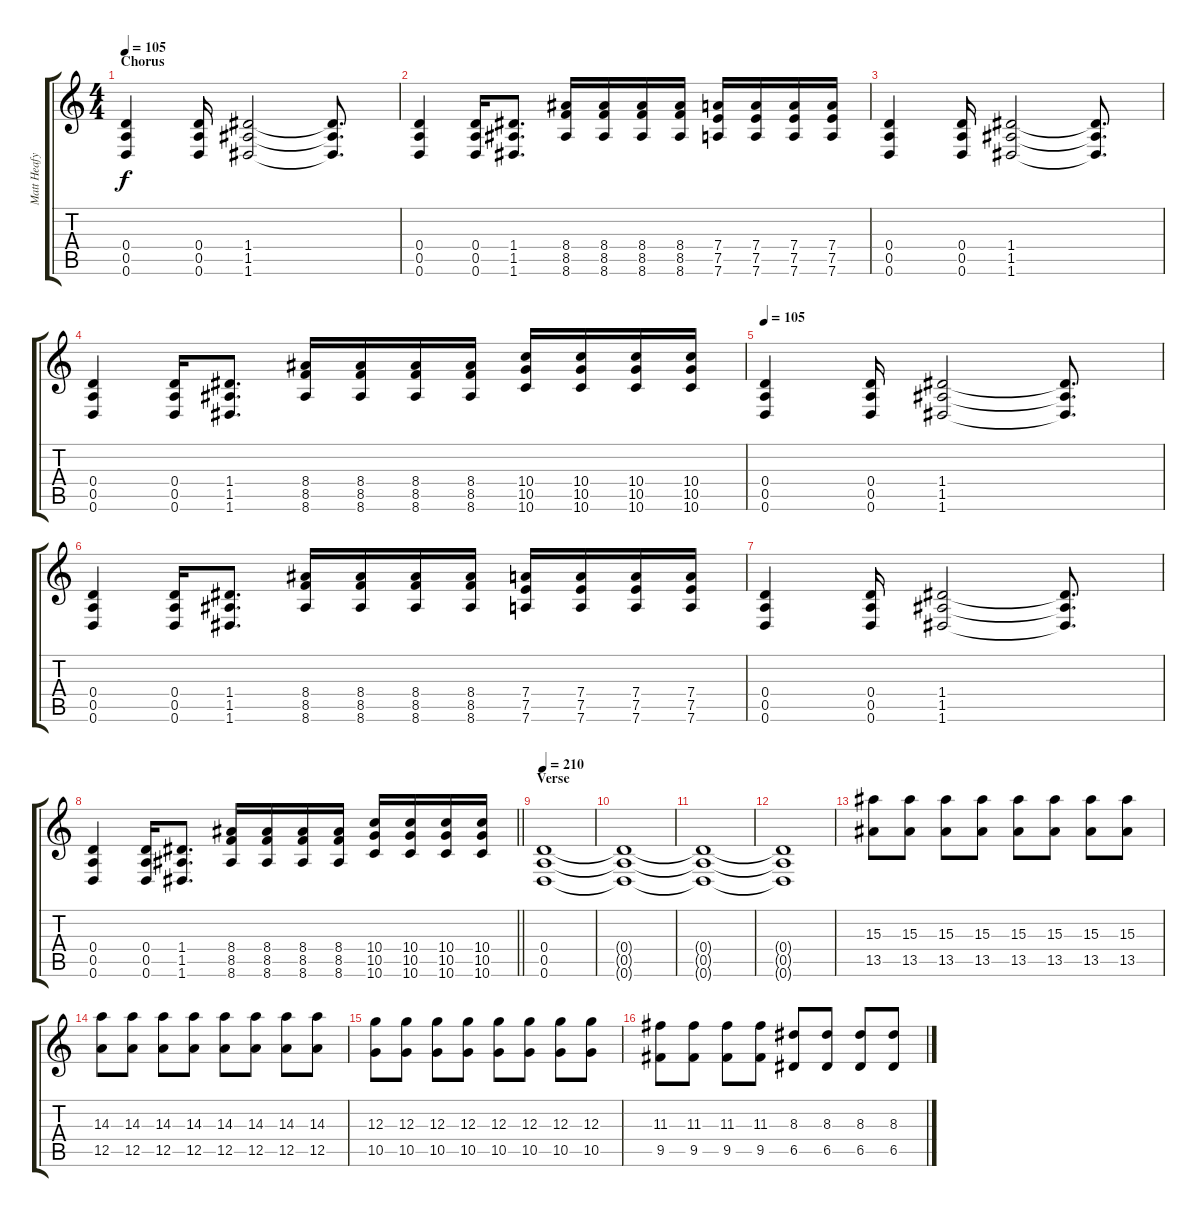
\track ("Matt Heafy" "Matt Heafy") {instrument overdrivenguitar}
\staff {score tabs}
\tuning (E4 B3 G3 D3 A2 D2) {hide}
\ts (4 4)
\section ("" "Chorus")
\tempo 105
\clef g2
\ks c
(0.4 0.5 0.6).4{dy f} (0.4 0.5 0.6).16 (1.4 1.5 1.6).2 (1.4{t} 1.5{t} 1.6{t}).8{d} |
(0.4 0.5 0.6).4 (0.4 0.5 0.6).16 (1.4 1.5 1.6).8{d} (8.4 8.5 8.6).16 (8.4 8.5 8.6).16 (8.4 8.5 8.6).16 (8.4 8.5 8.6).16 (7.4 7.5 7.6).16 (7.4 7.5 7.6).16 (7.4 7.5 7.6).16 (7.4 7.5 7.6).16 |
(0.4 0.5 0.6).4 (0.4 0.5 0.6).16 (1.4 1.5 1.6).2 (1.4{t} 1.5{t} 1.6{t}).8{d} |
(0.4 0.5 0.6).4 (0.4 0.5 0.6).16 (1.4 1.5 1.6).8{d} (8.4 8.5 8.6).16 (8.4 8.5 8.6).16 (8.4 8.5 8.6).16 (8.4 8.5 8.6).16 (10.4 10.5 10.6).16 (10.4 10.5 10.6).16 (10.4 10.5 10.6).16 (10.4 10.5 10.6).16 |
\tempo 105
(0.4 0.5 0.6).4 (0.4 0.5 0.6).16 (1.4 1.5 1.6).2 (1.4{t} 1.5{t} 1.6{t}).8{d} |
(0.4 0.5 0.6).4 (0.4 0.5 0.6).16 (1.4 1.5 1.6).8{d} (8.4 8.5 8.6).16 (8.4 8.5 8.6).16 (8.4 8.5 8.6).16 (8.4 8.5 8.6).16 (7.4 7.5 7.6).16 (7.4 7.5 7.6).16 (7.4 7.5 7.6).16 (7.4 7.5 7.6).16 |
(0.4 0.5 0.6).4 (0.4 0.5 0.6).16 (1.4 1.5 1.6).2 (1.4{t} 1.5{t} 1.6{t}).8{d} |
\barLineRight lightlight
(0.4 0.5 0.6).4 (0.4 0.5 0.6).16 (1.4 1.5 1.6).8{d} (8.4 8.5 8.6).16 (8.4 8.5 8.6).16 (8.4 8.5 8.6).16 (8.4 8.5 8.6).16 (10.4 10.5 10.6).16 (10.4 10.5 10.6).16 (10.4 10.5 10.6).16 (10.4 10.5 10.6).16 |
\section ("" "Verse")
\tempo 210
(0.4 0.5 0.6).1 |
(0.4{t} 0.5{t} 0.6{t}).1 |
(0.4{t} 0.5{t} 0.6{t}).1 |
(0.4{t} 0.5{t} 0.6{t}).1 |
(15.3 13.5).8 (15.3 13.5).8 (15.3 13.5).8 (15.3 13.5).8 (15.3 13.5).8 (15.3 13.5).8 (15.3 13.5).8 (15.3 13.5).8 |
(14.3 12.5).8 (14.3 12.5).8 (14.3 12.5).8 (14.3 12.5).8 (14.3 12.5).8 (14.3 12.5).8 (14.3 12.5).8 (14.3 12.5).8 |
(12.3 10.5).8 (12.3 10.5).8 (12.3 10.5).8 (12.3 10.5).8 (12.3 10.5).8 (12.3 10.5).8 (12.3 10.5).8 (12.3 10.5).8 |
(11.3 9.5).8 (11.3 9.5).8 (11.3 9.5).8 (11.3 9.5).8 (8.3 6.5).8 (8.3 6.5).8 (8.3 6.5).8 (8.3 6.5).8
